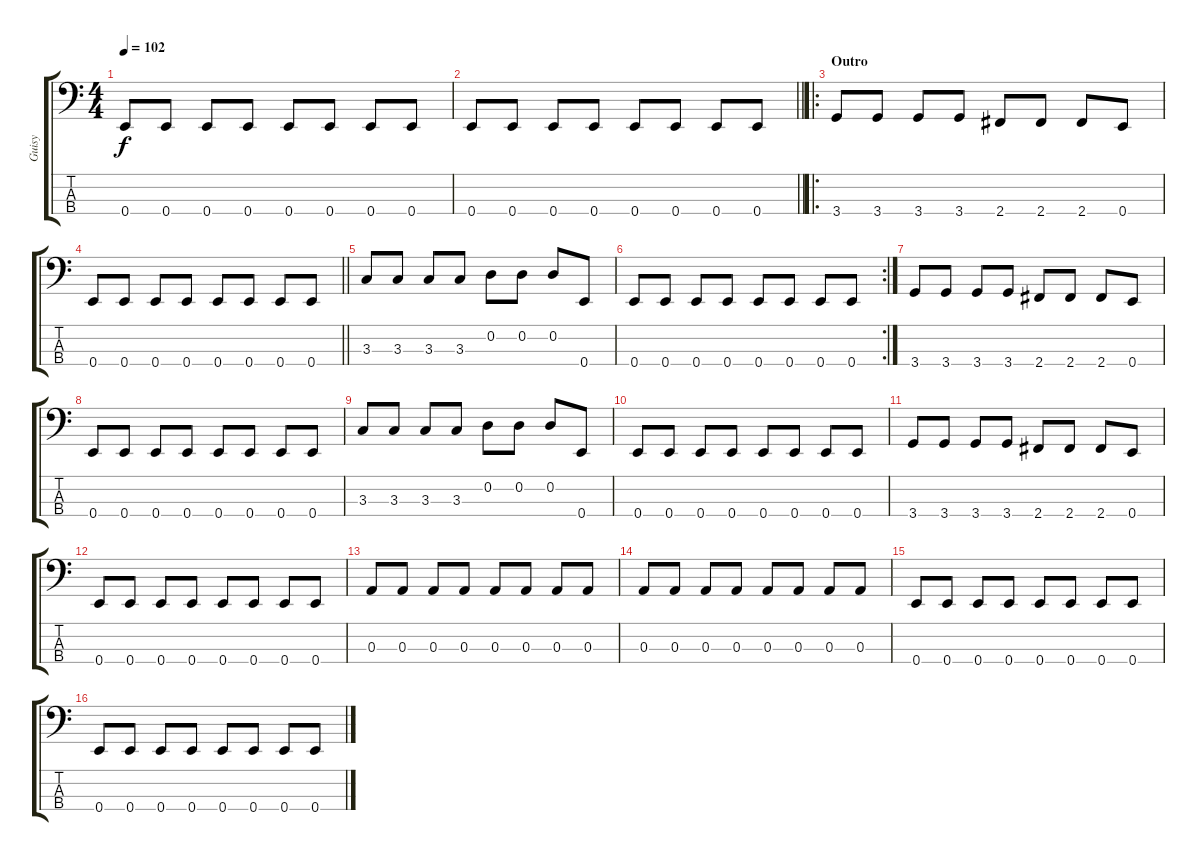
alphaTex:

\track ("Guisy" "Guisy") {instrument electricbassfinger}
\staff {score tabs}
\tuning (G2 D2 A1 E1) {hide}
\ts (4 4)
\tempo 102
\clef f4
\ks c
0.4.8{dy f} 0.4.8 0.4.8 0.4.8 0.4.8 0.4.8 0.4.8 0.4.8 |
\barLineRight lightlight
0.4.8 0.4.8 0.4.8 0.4.8 0.4.8 0.4.8 0.4.8 0.4.8 |
\ro
\section ("" "Outro")
3.4.8 3.4.8 3.4.8 3.4.8 2.4.8 2.4.8 2.4.8 0.4.8 |
\barLineRight lightlight
0.4.8 0.4.8 0.4.8 0.4.8 0.4.8 0.4.8 0.4.8 0.4.8 |
3.3.8 3.3.8 3.3.8 3.3.8 0.2.8 0.2.8 0.2.8 0.4.8 |
\rc 2
0.4.8 0.4.8 0.4.8 0.4.8 0.4.8 0.4.8 0.4.8 0.4.8 |
3.4.8 3.4.8 3.4.8 3.4.8 2.4.8 2.4.8 2.4.8 0.4.8 |
0.4.8 0.4.8 0.4.8 0.4.8 0.4.8 0.4.8 0.4.8 0.4.8 |
3.3.8 3.3.8 3.3.8 3.3.8 0.2.8 0.2.8 0.2.8 0.4.8 |
0.4.8 0.4.8 0.4.8 0.4.8 0.4.8 0.4.8 0.4.8 0.4.8 |
3.4.8 3.4.8 3.4.8 3.4.8 2.4.8 2.4.8 2.4.8 0.4.8 |
0.4.8 0.4.8 0.4.8 0.4.8 0.4.8 0.4.8 0.4.8 0.4.8 |
0.3.8 0.3.8 0.3.8 0.3.8 0.3.8 0.3.8 0.3.8 0.3.8 |
0.3.8 0.3.8 0.3.8 0.3.8 0.3.8 0.3.8 0.3.8 0.3.8 |
0.4.8 0.4.8 0.4.8 0.4.8 0.4.8 0.4.8 0.4.8 0.4.8 |
0.4.8 0.4.8 0.4.8 0.4.8 0.4.8 0.4.8 0.4.8 0.4.8
